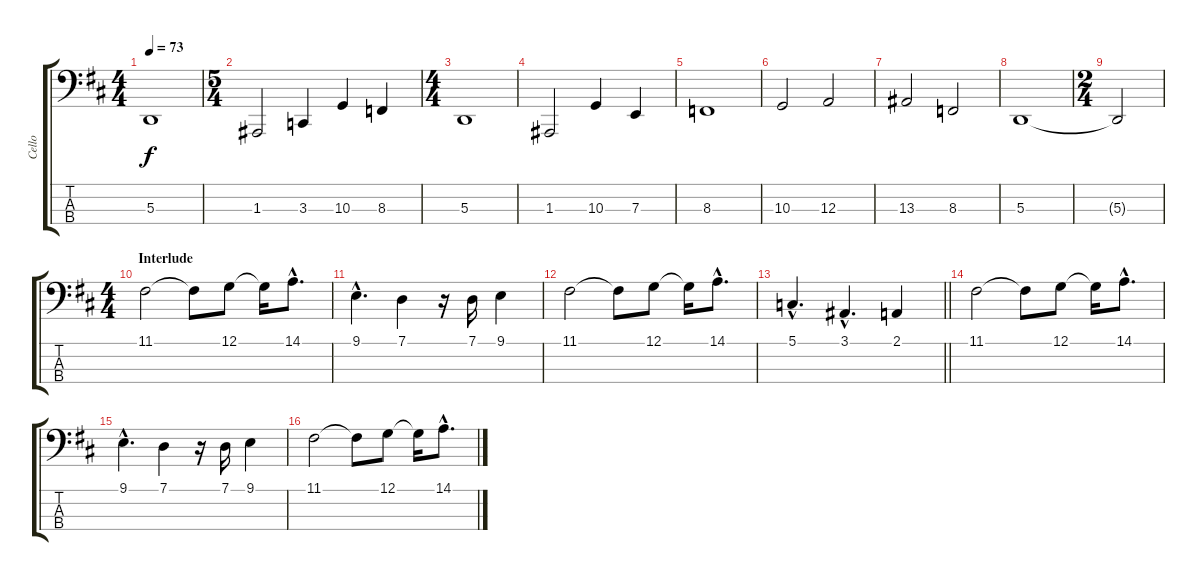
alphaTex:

\track ("Cello" "Cello") {instrument cello}
\staff {score tabs}
\tuning (G2 D2 A1 E1) {hide}
\ts (4 4)
\tempo 73
\clef f4
\ks d
5.3.1{dy f} |
\ts (5 4)
1.3.2 3.3.4 10.3.4 8.3.4 |
\ts (4 4)
5.3.1 |
1.3.2 10.3.4 7.3.4 |
8.3.1 |
10.3.2 12.3.2 |
13.3.2 8.3.2 |
5.3.1 |
\ts (2 4)
5.3{t}.2 |
\ts (4 4)
\section ("" "Interlude")
11.1.2 11.1{t}.8 12.1.8 12.1{t}.16 14.1{hac}.8{d} |
9.1{hac}.4{d} 7.1.4 r.16 7.1.16 9.1.4 |
11.1.2 11.1{t}.8 12.1.8 12.1{t}.16 14.1{hac}.8{d} |
\barLineRight lightlight
5.1{hac}.4{d} 3.1{hac}.4{d} 2.1.4 |
11.1.2 11.1{t}.8 12.1.8 12.1{t}.16 14.1{hac}.8{d} |
9.1{hac}.4{d} 7.1.4 r.16 7.1.16 9.1.4 |
11.1.2 11.1{t}.8 12.1.8 12.1{t}.16 14.1{hac}.8{d}
